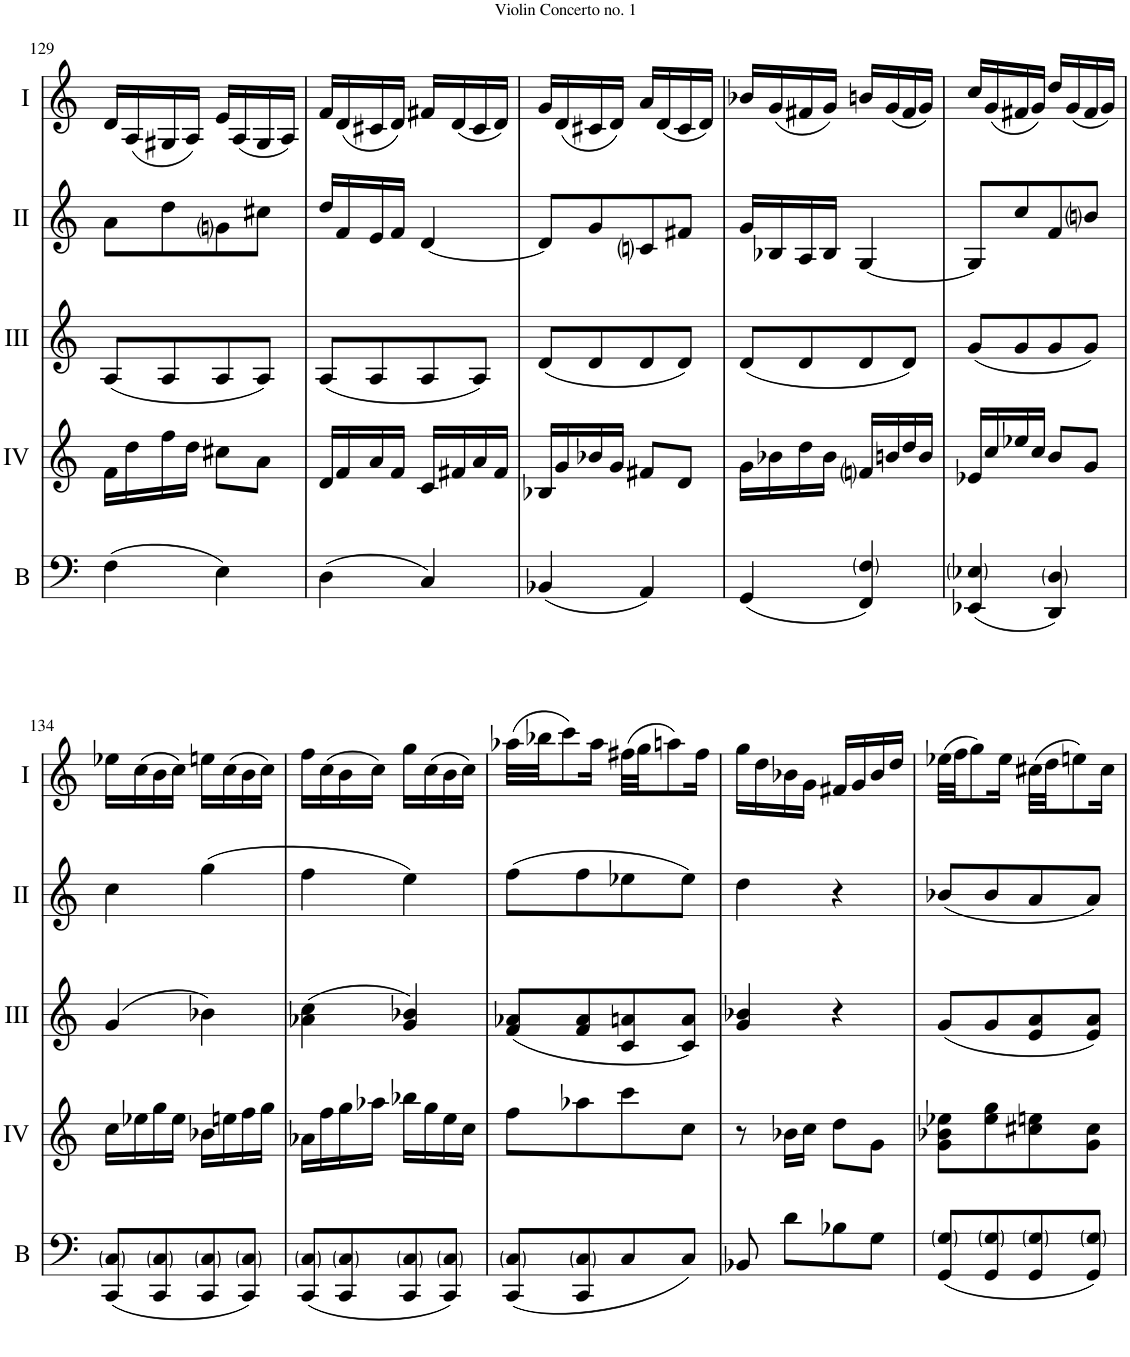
**kern	**kern	**kern	**kern	**kern
*part5	*part4	*part3	*part2	*part1
*staff5	*staff4	*staff3	*staff2	*staff1
*I"Bass	*I"Acc. 4	*I"Acc. 3	*I"Acc. 2	*I"Acc. 1
*I'B	*	*	*	*
!!LO:PB:g=z
*clefF4	*clefG2	*clefG2	*clefG2	*clefG2
*Trd7c12	*Trd7c12	*	*	*
*k[]	*k[]	*k[]	*k[]	*k[]
*M2/4	*M2/4	*M2/4	*M2/4	*M2/4
=129	=129	=129	=129	=129
(4F\	16f\LL	(8A/L	8a\L	16d/LL
.	16dd\	.	.	(16A/
.	16ff\	8A/	8dd\	16G#X/
.	16dd\JJ	.	.	16A/JJ)
4E\)	8cc#X\L	8A/	8gni\	16e/LL
.	.	.	.	(16A/
.	8a\J	8A/J)	8cc#X\J	16G#/
.	.	.	.	16A/JJ)
=130	=130	=130	=130	=130
(4D\	16d/LL	(8A/L	16dd/LL	16f/LL
.	16f/	.	16f/	(16d/
.	16a/	8A/	16e/	16c#X/
.	16f/JJ	.	16f/JJ	16d/JJ)
4C/)	16c/LL	8A/	[4d/	16f#X/LL
.	16f#X/	.	.	(16d/
.	16a/	8A/J)	.	16c#/
.	16f#/JJ	.	.	16d/JJ)
=131	=131	=131	=131	=131
(4BB-X/	16B-X/LL	(8d/L	8d/L]	16g/LL
.	16g/	.	.	(16d/
.	16b-X/	8d/	8g/	16c#X/
.	16g/JJ	.	.	16d/JJ)
4AA/)	8f#X/L	8d/	8cni/	16a/LL
.	.	.	.	(16d/
.	8d/J	8d/J)	8f#X/J	16c#/
.	.	.	.	16d/JJ)
=132	=132	=132	=132	=132
(4GG/	16g\LL	(8d/L	16g/LL	16b-X/LL
.	16b-X\	.	16B-X/	(16g/
.	16dd\	8d/	16A/	16f#X/
.	16b-\JJ	.	16B-/JJ	16g/JJ)
4FF/ 4F/)	16fni/LL	8d/	[4G/	16bn/LL
.	16bn/	.	.	(16g/
.	16dd/	8d/J)	.	16f#/
.	16b/JJ	.	.	16g/JJ)
=133	=133	=133	=133	=133
(4EE-X/ 4E-X/	16e-X/LL	(8g/L	8G/L]	16cc/LL
.	16cc/	.	.	(16g/
.	16ee-X/	8g/	8cc/	16f#X/
.	16cc/JJ	.	.	16g/JJ)
4DD/ 4D/)	8b/L	8g/	8f/	16dd/LL
.	.	.	.	(16g/
.	8g/J	8g/J)	8bni/J	16f#/
.	.	.	.	16g/JJ)
!!LO:LB:g=z
=134	=134	=134	=134	=134
(8CC/ 8C/L	16cc\LL	(4g/	4cc\	16ee-X\LL
.	16ee-X\	.	.	(16cc\
8CC/ 8C/	16gg\	.	.	16b\
.	16ee-\JJ	.	.	16cc\JJ)
8CC/ 8C/	16b-X\LL	4b-X\)	(4gg\	16een\LL
.	16een\	.	.	(16cc\
8CC/ 8C/J)	16ff\	.	.	16b\
.	16gg\JJ	.	.	16cc\JJ)
=135	=135	=135	=135	=135
(8CC/ 8C/L	16a-X\LL	(4a-X\ 4cc\	4ff\	16ff\LL
.	16ff\	.	.	(16cc\
8CC/ 8C/	16gg\	.	.	16b\
.	16aa-X\JJ	.	.	16cc\JJ)
8CC/ 8C/	16bb-X\LL	4g/ 4b-X/)	4ee\)	16gg\LL
.	16gg\	.	.	(16cc\
8CC/ 8C/J)	16ee\	.	.	16b\
.	16cc\JJ	.	.	16cc\JJ)
=136	=136	=136	=136	=136
(8CC/ 8C/L	8ff\L	(8f/ 8a-X/L	(8ff\L	(32aa-X\LLL
.	.	.	.	32bb-X\JJ
.	.	.	.	8ccc\)
8CC/ 8C/	8aa-X\	8f/ 8a-/	8ff\	.
.	.	.	.	16aa-\Jk
8C/	8ccc\	8c/ 8an/	8ee-X\	(32ff#X\LLL
.	.	.	.	32gg\JJ
.	.	.	.	8aan\)
8C/J)	8cc\J	8c/ 8a/J)	8ee-\J)	.
.	.	.	.	16ff#\Jk
=137	=137	=137	=137	=137
8BB-X/	8r	4g/ 4b-X/	4dd\	16gg\LL
.	.	.	.	16dd\
8d\L	16b-X\LL	.	.	16b-X\
.	16cc\JJ	.	.	16g\JJ
8B-X\	8dd\L	4r	4r	16f#X/LL
.	.	.	.	16g/
8G\J	8g\J	.	.	16b-/
.	.	.	.	16dd/JJ
=138	=138	=138	=138	=138
(8GG/ 8G/L	8g\ 8b-X\ 8ee-X\L	(8g/L	(8b-X/L	(32ee-X\LLL
.	.	.	.	32ff\JJ
.	.	.	.	8gg\)
8GG/ 8G/	8ee-\ 8gg\	8g/	8b-/	.
.	.	.	.	16ee-\Jk
8GG/ 8G/	8cc#X\ 8een\	8e/ 8a/	8a/	(32cc#X\LLL
.	.	.	.	32dd\JJ
.	.	.	.	8een\)
8GG/ 8G/J)	8g\ 8cc#\J	8e/ 8a/J)	8a/J)	.
.	.	.	.	16cc#\Jk
=	=	=	=	=
*-	*-	*-	*-	*-
